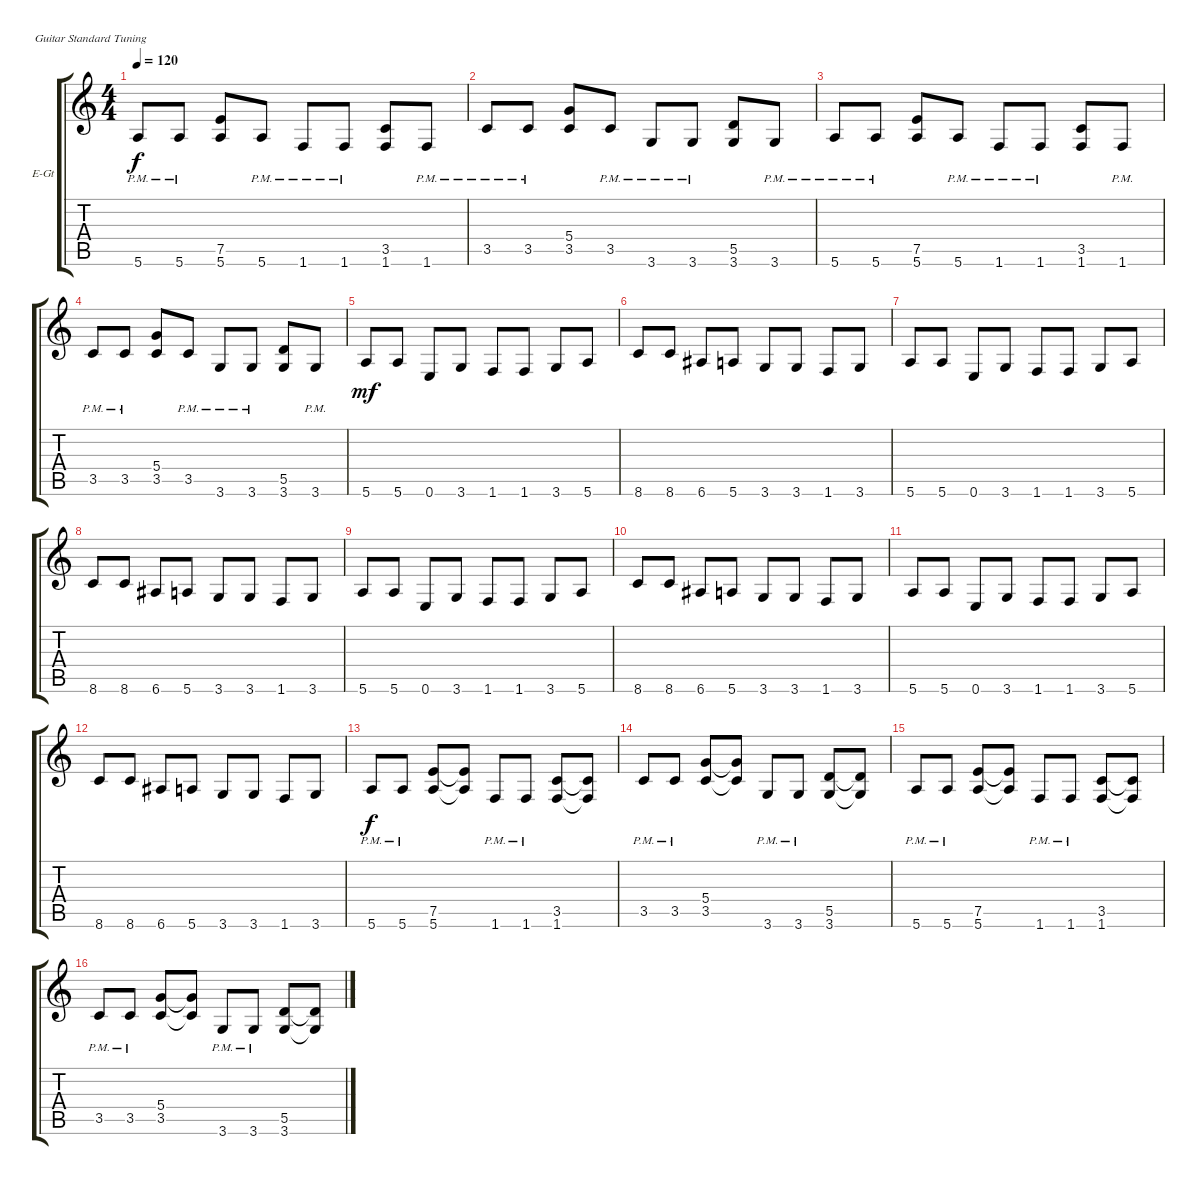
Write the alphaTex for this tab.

\defaultSystemsLayout 4
\bracketExtendMode groupsimilarinstruments
\firstSystemTrackNameOrientation horizontal
\otherSystemsTrackNameOrientation horizontal
\track ("Electric Guitar" "E-Gt") {instrument distortionguitar}
\staff {score tabs}
\tuning (E4 B3 G3 D3 A2 E2)
\ts (4 4)
\tempo 120
\clef g2
\ks c
5.6{pm}.8{dy f} 5.6{pm}.8 (5.6 7.5).8 5.6{pm}.8 1.6{pm}.8 1.6{pm}.8 (1.6 3.5).8 1.6{pm}.8 |
3.5{pm}.8 3.5{pm}.8 (3.5 5.4).8 3.5{pm}.8 3.6{pm}.8 3.6{pm}.8 (3.6 5.5).8 3.6{pm}.8 |
5.6{pm}.8 5.6{pm}.8 (5.6 7.5).8 5.6{pm}.8 1.6{pm}.8 1.6{pm}.8 (1.6 3.5).8 1.6{pm}.8 |
3.5{pm}.8 3.5{pm}.8 (3.5 5.4).8 3.5{pm}.8 3.6{pm}.8 3.6{pm}.8 (3.6 5.5).8 3.6{pm}.8 |
5.6.8{dy mf} 5.6.8 0.6.8 3.6.8 1.6.8 1.6.8 3.6.8 5.6.8 |
8.6.8 8.6.8 6.6.8 5.6.8 3.6.8 3.6.8 1.6.8 3.6.8 |
5.6.8 5.6.8 0.6.8 3.6.8 1.6.8 1.6.8 3.6.8 5.6.8 |
8.6.8 8.6.8 6.6.8 5.6.8 3.6.8 3.6.8 1.6.8 3.6.8 |
5.6.8 5.6.8 0.6.8 3.6.8 1.6.8 1.6.8 3.6.8 5.6.8 |
8.6.8 8.6.8 6.6.8 5.6.8 3.6.8 3.6.8 1.6.8 3.6.8 |
5.6.8 5.6.8 0.6.8 3.6.8 1.6.8 1.6.8 3.6.8 5.6.8 |
8.6.8 8.6.8 6.6.8 5.6.8 3.6.8 3.6.8 1.6.8 3.6.8 |
5.6{pm}.8{dy f} 5.6{pm}.8 (5.6 7.5).8 (5.6{t} 7.5{t}).8 1.6{pm}.8 1.6{pm}.8 (1.6 3.5).8 (1.6{t} 3.5{t}).8 |
3.5{pm}.8 3.5{pm}.8 (3.5 5.4).8 (3.5{t} 5.4{t}).8 3.6{pm}.8 3.6{pm}.8 (3.6 5.5).8 (3.6{t} 5.5{t}).8 |
5.6{pm}.8 5.6{pm}.8 (5.6 7.5).8 (5.6{t} 7.5{t}).8 1.6{pm}.8 1.6{pm}.8 (1.6 3.5).8 (1.6{t} 3.5{t}).8 |
3.5{pm}.8 3.5{pm}.8 (3.5 5.4).8 (3.5{t} 5.4{t}).8 3.6{pm}.8 3.6{pm}.8 (3.6 5.5).8 (3.6{t} 5.5{t}).8
